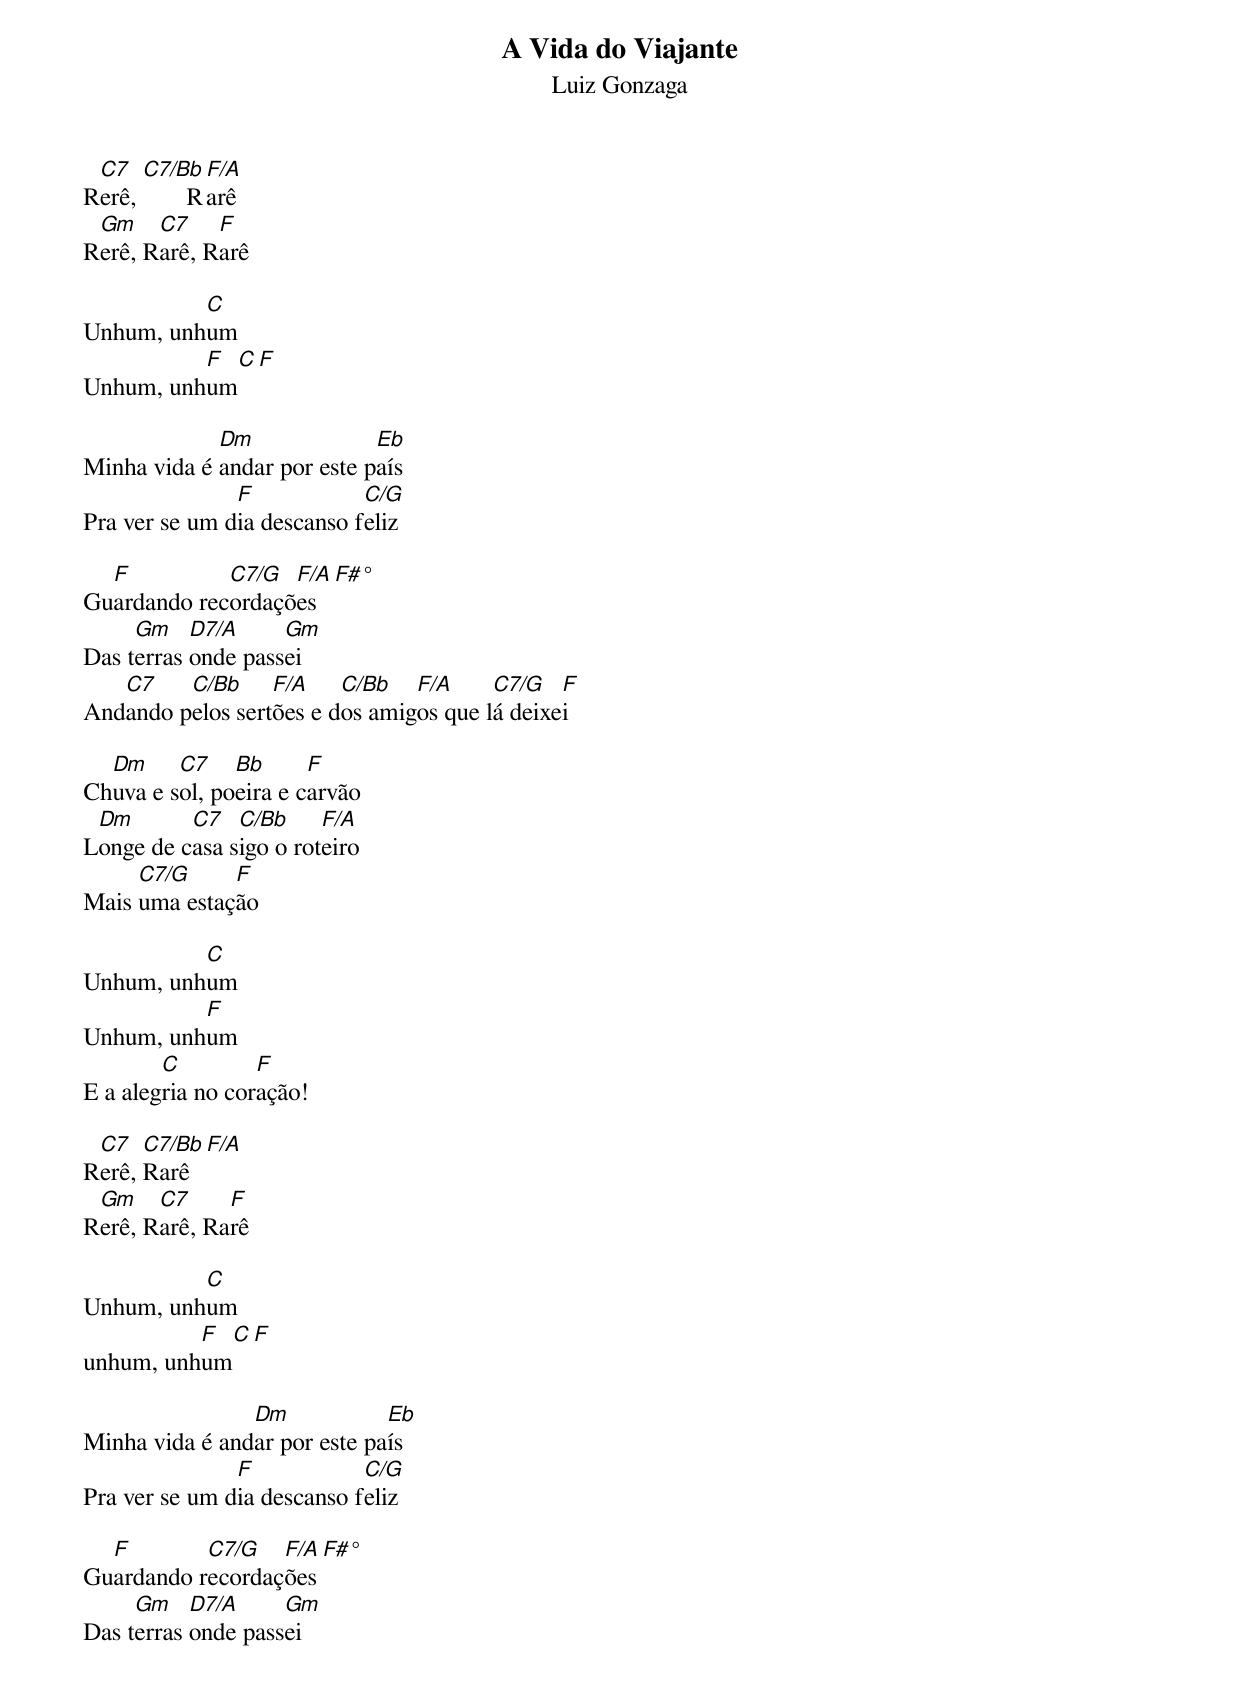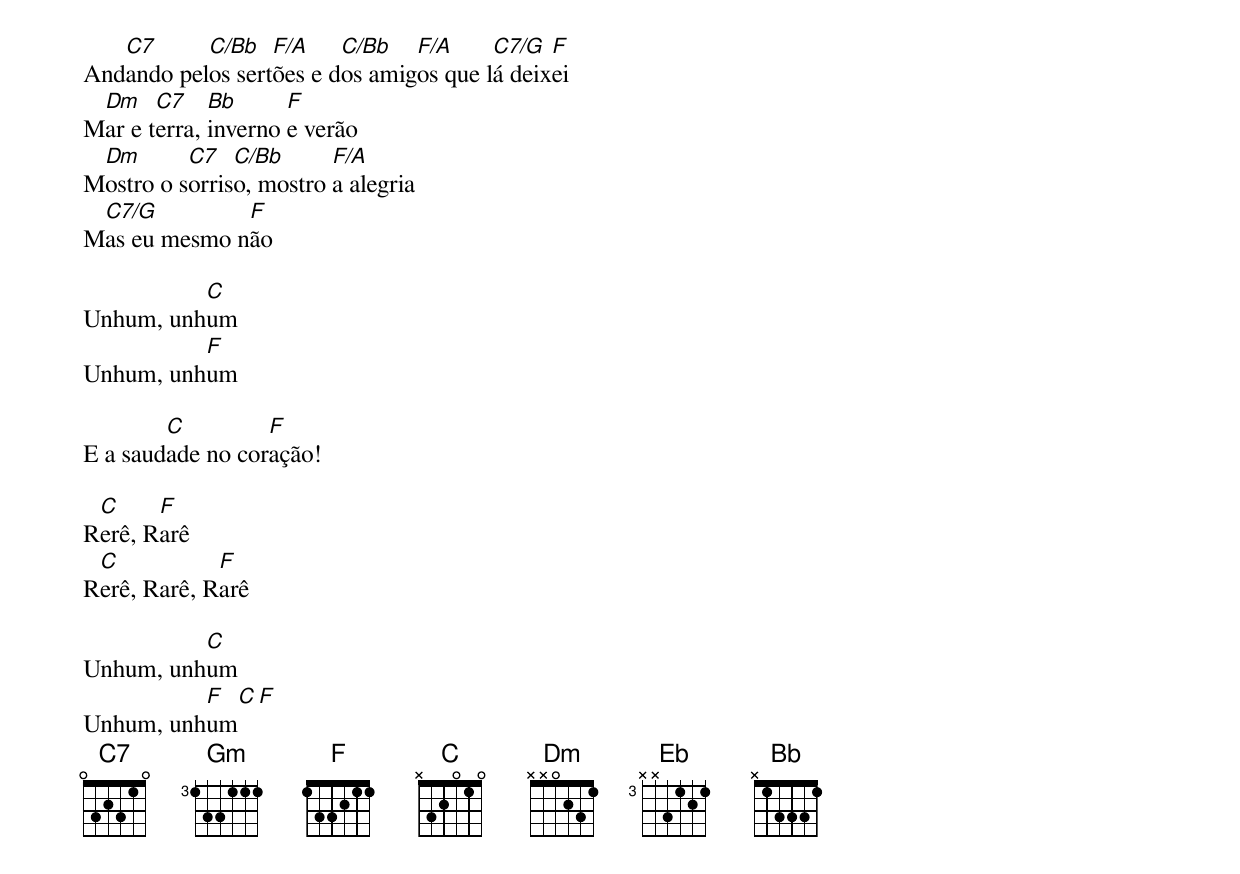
A Vida do Viajante
Luiz Gonzaga

 C7   C7/Bb   F/A
Rerê,        Rarê
 Gm    C7    F
Rerê, Rarê, Rarê

          C
Unhum, unhum
          F   C  F
Unhum, unhum

             Dm              Eb
Minha vida é andar por este país
               F            C/G
Pra ver se um dia descanso feliz

  F          C7/G  F/A  F#°
Guardando recordações
     Gm    D7/A     Gm
Das terras onde passei
   C7    C/Bb     F/A    C/Bb   F/A     C7/G   F
Andando pelos sertões e dos amigos que lá deixei

  Dm     C7    Bb      F
Chuva e sol, poeira e carvão
 Dm       C7   C/Bb     F/A
Longe de casa sigo o roteiro
     C7/G     F
Mais uma estação

          C
Unhum, unhum
          F
Unhum, unhum
        C         F
E a alegria no coração!

 C7   C7/Bb   F/A
Rerê, Rarê
 Gm    C7     F
Rerê, Rarê, Rarê

          C
Unhum, unhum
          F   C  F
unhum, unhum

                Dm            Eb
Minha vida é andar por este país
               F            C/G
Pra ver se um dia descanso feliz

  F        C7/G   F/A  F#°
Guardando recordações
     Gm    D7/A     Gm
Das terras onde passei
   C7      C/Bb   F/A    C/Bb   F/A     C7/G  F
Andando pelos sertões e dos amigos que lá deixei
 Dm    C7    Bb      F
Mar e terra, inverno e verão
 Dm       C7   C/Bb      F/A
Mostro o sorriso, mostro a alegria
 C7/G         F
Mas eu mesmo não

          C
Unhum, unhum
          F
Unhum, unhum

        C         F
E a saudade no coração!

 C     F
Rerê, Rarê
 C           F
Rerê, Rarê, Rarê

          C
Unhum, unhum
          F    C  F
Unhum, unhum
